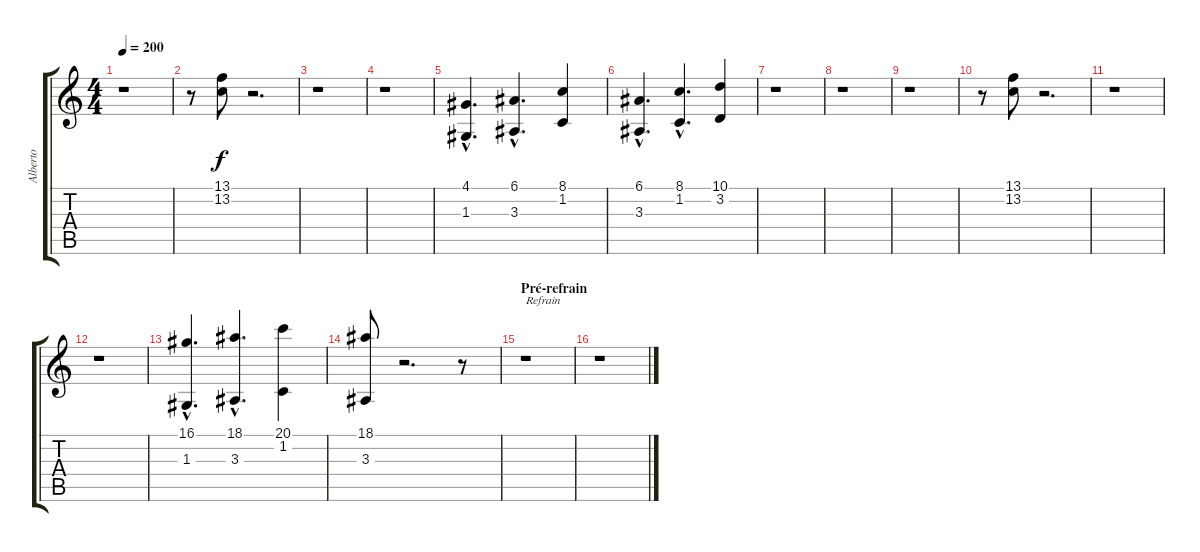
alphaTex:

\track ("Alberto" "Alberto") {instrument trumpet}
\staff {score tabs}
\tuning (E4 B3 G3 D3 A2 E2) {hide}
\ts (4 4)
\tempo 200
\clef g2
\ks c
r.1{dy f} |
r.8 (13.1 13.2).8 r.2{d} |
r.1 |
r.1 |
(4.1{hac} 1.3{hac}).4{d} (6.1{hac} 3.3{hac}).4{d} (8.1 1.2).4 |
(6.1{hac} 3.3{hac}).4{d} (8.1{hac} 1.2{hac}).4{d} (10.1 3.2).4 |
r.1 |
r.1 |
r.1 |
r.8 (13.1 13.2).8 r.2{d} |
r.1 |
r.1 |
(16.1{hac} 1.3{hac}).4{d} (18.1{hac} 3.3{hac}).4{d} (20.1 1.2).4 |
(18.1 3.3).8 r.2{d} r.8 |
\section ("" "Pré-refrain")
r.1{txt "Refrain"} |
r.1
